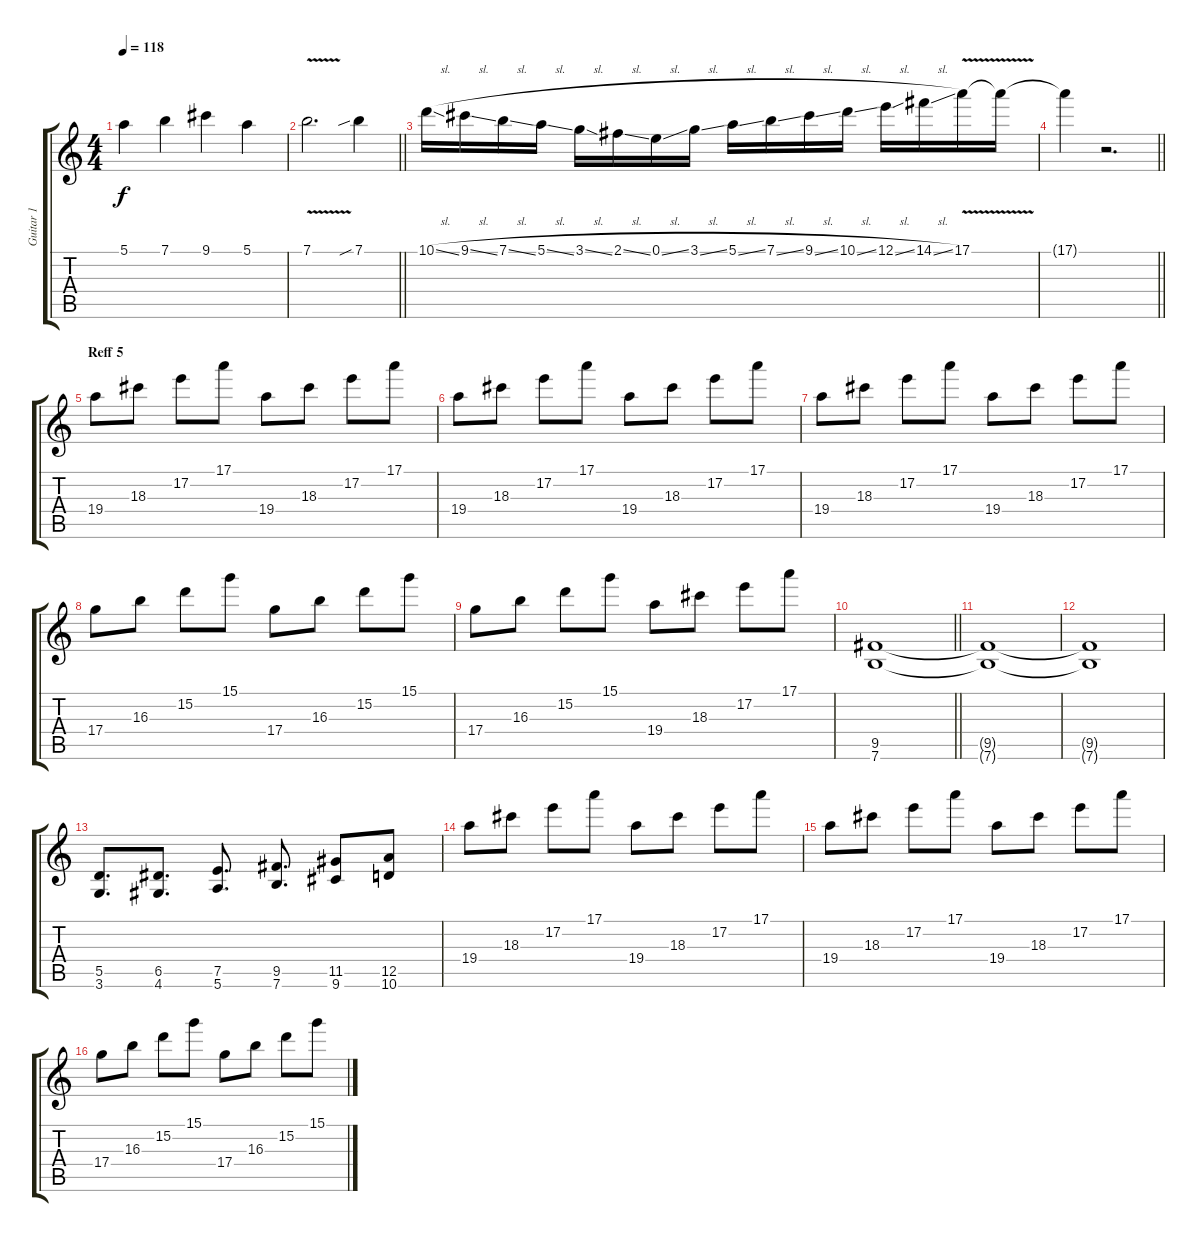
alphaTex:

\track ("Guitar 1" "Guitar 1") {instrument overdrivenguitar}
\staff {score tabs}
\tuning (E4 B3 G3 D3 A2 E2) {hide}
\ts (4 4)
\tempo 118
\clef g2
\ks c
5.1.4{dy f} 7.1.4 9.1.4 5.1.4 |
\barLineRight lightlight
7.1{v}.2{d} 7.1{sib}.4 |
10.1{sl}.16{balance 16} 9.1{sl}.16 7.1{sl}.16 5.1{sl}.16 3.1{sl}.16 2.1{sl}.16 0.1{sl}.16 3.1{sl}.16 5.1{sl}.16 7.1{sl}.16 9.1{sl}.16 10.1{sl}.16 12.1{sl}.16 14.1{sl}.16 17.1{v}.16 17.1{t}.16 |
\barLineRight lightlight
17.1{t}.4 r.2{d} |
\section ("" "Reff 5")
19.4.8{volume 6 balance 0} 18.3.8 17.2.8 17.1.8 19.4.8 18.3.8 17.2.8 17.1.8 |
19.4.8 18.3.8 17.2.8 17.1.8 19.4.8 18.3.8 17.2.8 17.1.8 |
19.4.8 18.3.8 17.2.8 17.1.8 19.4.8 18.3.8 17.2.8 17.1.8 |
17.4.8 16.3.8 15.2.8 15.1.8 17.4.8 16.3.8 15.2.8 15.1.8 |
17.4.8 16.3.8 15.2.8 15.1.8 19.4.8 18.3.8 17.2.8 17.1.8 |
\barLineRight lightlight
(9.5 7.6).1 |
(9.5{t} 7.6{t}).1 |
(9.5{t} 7.6{t}).1 |
(5.5 3.6).8{d} (6.5 4.6).8{d} (7.5 5.6).8{d} (9.5 7.6).8{d} (11.5 9.6).8 (12.5 10.6).8 |
19.4.8 18.3.8 17.2.8 17.1.8 19.4.8 18.3.8 17.2.8 17.1.8 |
19.4.8 18.3.8 17.2.8 17.1.8 19.4.8 18.3.8 17.2.8 17.1.8 |
17.4.8 16.3.8 15.2.8 15.1.8 17.4.8 16.3.8 15.2.8 15.1.8
